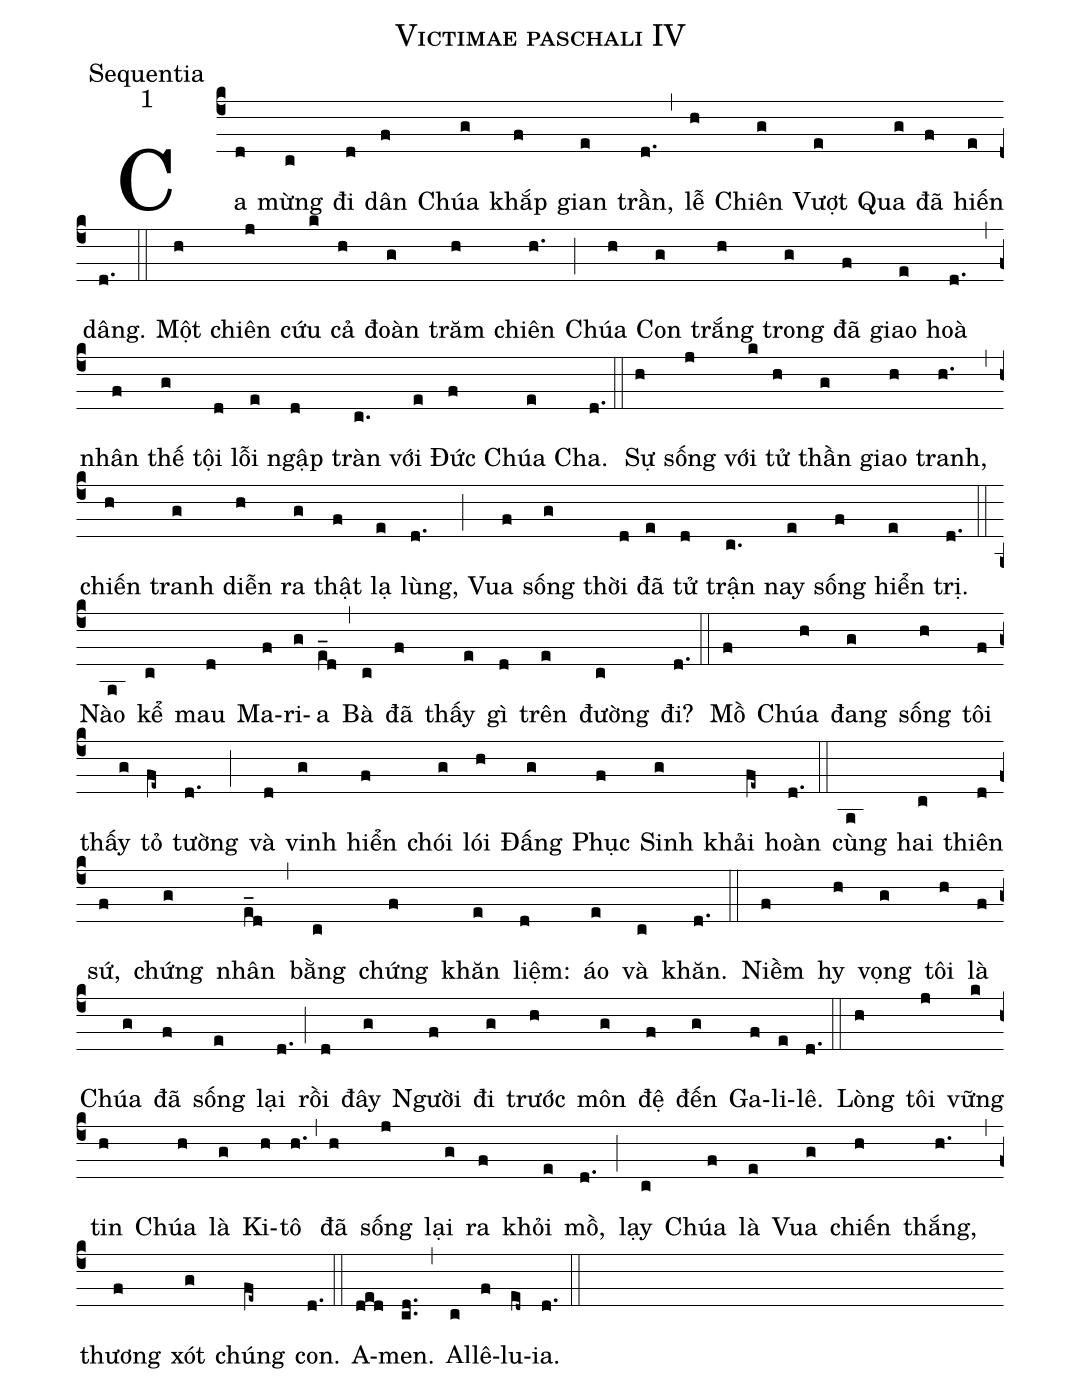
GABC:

name:Victimae paschali IV;
office-part:Sequentia;
mode:1;
%%
(c4)Ca(d) mừng(c) đi(d) dân(f) Chúa(g) khắp(f) gian(e) trần,(d.) (,) lễ(h) Chiên(g) Vượt(e) Qua(g) đã(f) hiến(e) dâng.(d.) (::) Một(h) chiên(j) cứu(k) cả(h) đoàn(g) trăm(h) chiên(h.) (;) Chúa(h) Con(g) trắng(h) trong(g) đã(f) giao(e) hoà(d.) (,) nhân(f) thế(g) tội(d) lỗi(e) ngập(d) tràn(c.) với(e) Đức(f) Chúa(e) Cha.(d.) (::)  Sự(h) sống(j) với(k) tử(h) thần(g) giao(h) tranh,(h.) (,) chiến(h) tranh(g) diễn(h) ra(g) thật(f) lạ(e) lùng,(d.) (;) Vua(f) sống(g) thời(d) đã(e) tử(d) trận(c.) nay(e) sống(f) hiển(e) trị.(d.) (::)  Nào(a) kể(c) mau(d) Ma(f)ri(g)a(e_d) (,) Bà(c) đã(f) thấy(e) gì(d) trên(e) đường(c) đi?(d.) (::) Mồ(f) Chúa(h) đang(g) sống(h) tôi(f) thấy(g) tỏ(fe~) tường(d.) (;) và(d) vinh(g) hiển(f) chói(g) lói(h) Đấng(g) Phục(f) Sinh(g) khải(fe~) hoàn(d.) (::) cùng(a) hai(c) thiên(d) sứ,(f) chứng(g) nhân(e_d) (,) bằng(c) chứng(f) khăn(e) liệm:(d) áo(e) và(c) khăn.(d.) (::) Niềm(f) hy(h) vọng(g) tôi(h) là(f) Chúa(g) đã(f) sống(e) lại(d.) (;) rồi(d) đây(g) Người(f) đi(g) trước(h) môn(g) đệ(f) đến(g) Ga(f)li(e)lê.(d.) (::) Lòng(h) tôi(j) vững(k) tin(h) Chúa(h) là(g) Ki(h)tô(h.) (,) đã(h) sống(j) lại(g) ra(f) khỏi(e) mồ,(d.) (;) lạy(c) Chúa(f) là(e) Vua(g) chiến(h) thắng,(h.) (,) thương(f) xót(g) chúng(fe~) con.(d.) (::) A(ded)men.(cd..) (,) Al(c)lê(f)lu(ed~)ia.(d.) (::)
